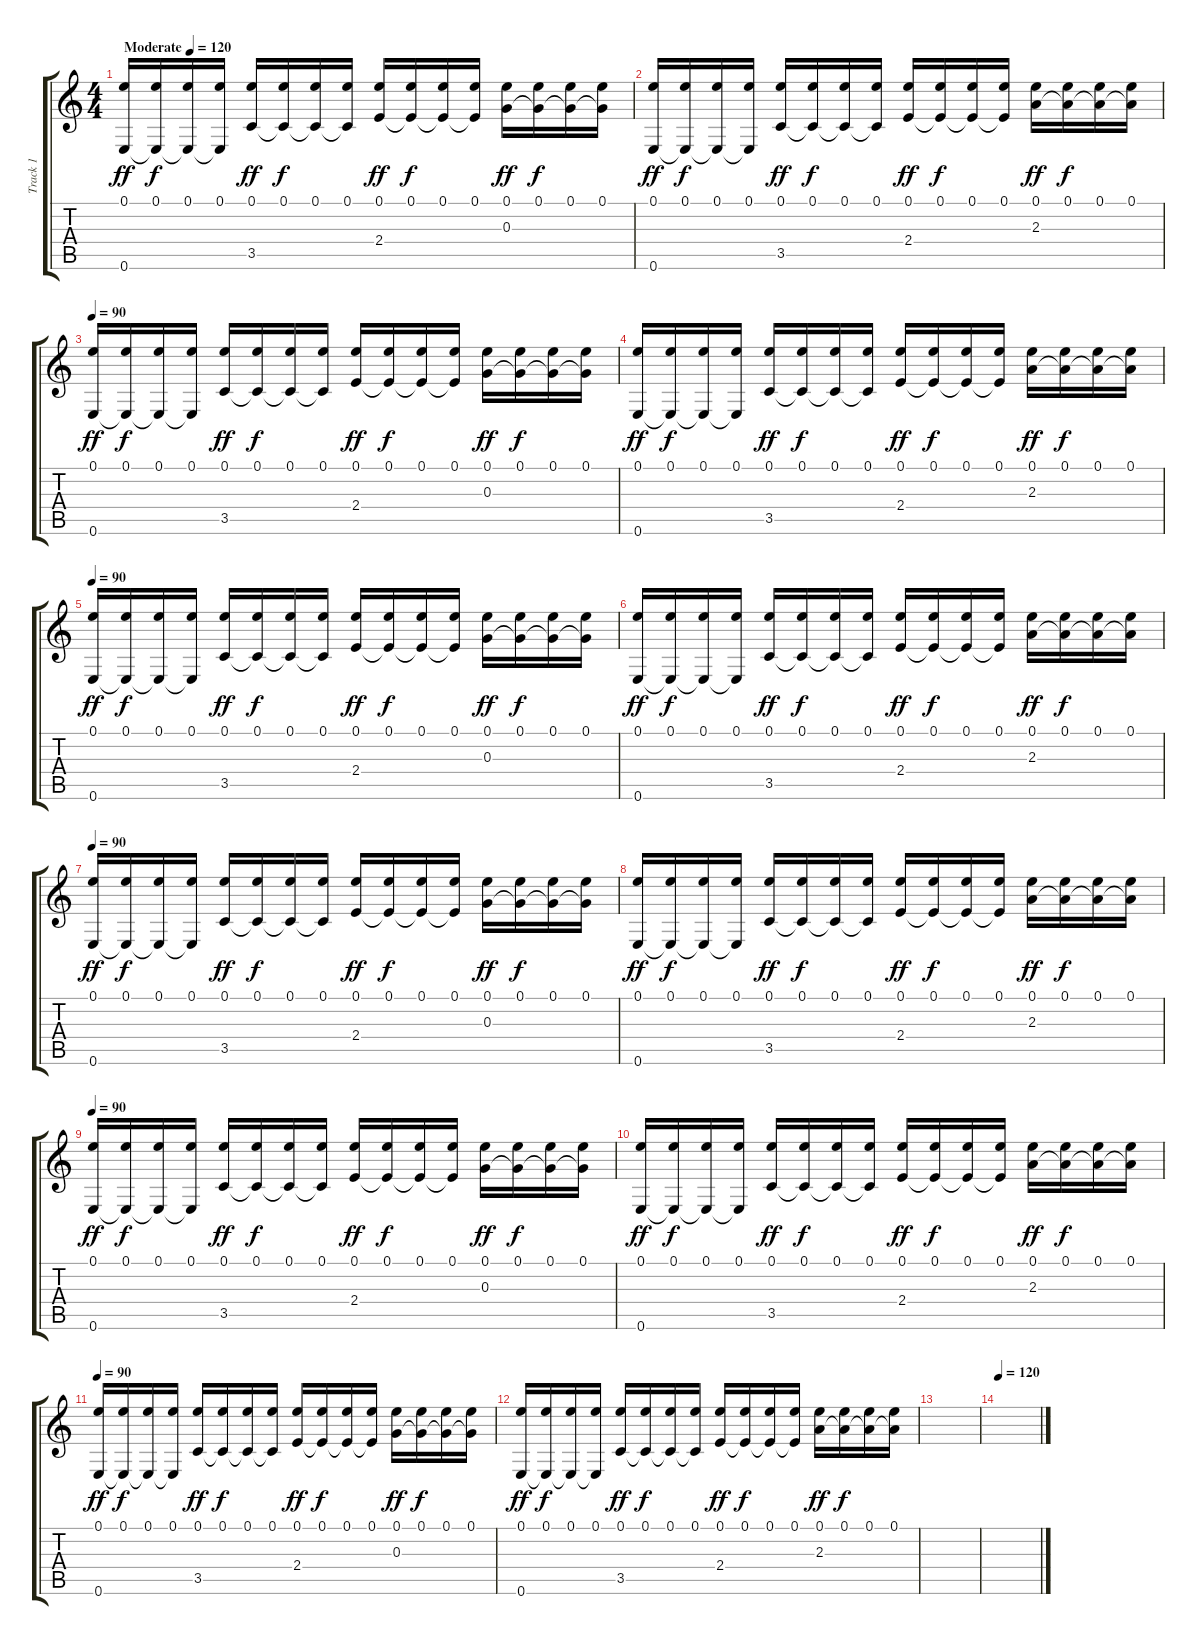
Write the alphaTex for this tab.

\track ("Track 1" "Track 1") {instrument acousticguitarsteel}
\staff {score tabs}
\tuning (E4 B3 G3 D3 A2 E2) {hide}
\ts (4 4)
\tempo (120 "Moderate")
\tempo 90
\tempo (120 "Moderate")
\clef g2
\ks c
(0.1 0.6).16{dy ff instrument acousticguitarsteel} (0.1 0.6{t}).16{dy f} (0.1 0.6{t}).16 (0.1 0.6{t}).16 (0.1 3.5).16{dy ff} (0.1 3.5{t}).16{dy f} (0.1 3.5{t}).16 (0.1 3.5{t}).16 (0.1 2.4).16{dy ff} (0.1 2.4{t}).16{dy f} (0.1 2.4{t}).16 (0.1 2.4{t}).16 (0.1 0.3).16{dy ff} (0.1 0.3{t}).16{dy f} (0.1 0.3{t}).16 (0.1 0.3{t}).16 |
(0.1 0.6).16{dy ff} (0.1 0.6{t}).16{dy f} (0.1 0.6{t}).16 (0.1 0.6{t}).16 (0.1 3.5).16{dy ff} (0.1 3.5{t}).16{dy f} (0.1 3.5{t}).16 (0.1 3.5{t}).16 (0.1 2.4).16{dy ff} (0.1 2.4{t}).16{dy f} (0.1 2.4{t}).16 (0.1 2.4{t}).16 (0.1 2.3).16{dy ff} (0.1 2.3{t}).16{dy f} (0.1 2.3{t}).16 (0.1 2.3{t}).16 |
\tempo 90
(0.1 0.6).16{dy ff} (0.1 0.6{t}).16{dy f} (0.1 0.6{t}).16 (0.1 0.6{t}).16 (0.1 3.5).16{dy ff} (0.1 3.5{t}).16{dy f} (0.1 3.5{t}).16 (0.1 3.5{t}).16 (0.1 2.4).16{dy ff} (0.1 2.4{t}).16{dy f} (0.1 2.4{t}).16 (0.1 2.4{t}).16 (0.1 0.3).16{dy ff} (0.1 0.3{t}).16{dy f} (0.1 0.3{t}).16 (0.1 0.3{t}).16 |
(0.1 0.6).16{dy ff} (0.1 0.6{t}).16{dy f} (0.1 0.6{t}).16 (0.1 0.6{t}).16 (0.1 3.5).16{dy ff} (0.1 3.5{t}).16{dy f} (0.1 3.5{t}).16 (0.1 3.5{t}).16 (0.1 2.4).16{dy ff} (0.1 2.4{t}).16{dy f} (0.1 2.4{t}).16 (0.1 2.4{t}).16 (0.1 2.3).16{dy ff} (0.1 2.3{t}).16{dy f} (0.1 2.3{t}).16 (0.1 2.3{t}).16 |
\tempo 90
(0.1 0.6).16{dy ff} (0.1 0.6{t}).16{dy f} (0.1 0.6{t}).16 (0.1 0.6{t}).16 (0.1 3.5).16{dy ff} (0.1 3.5{t}).16{dy f} (0.1 3.5{t}).16 (0.1 3.5{t}).16 (0.1 2.4).16{dy ff} (0.1 2.4{t}).16{dy f} (0.1 2.4{t}).16 (0.1 2.4{t}).16 (0.1 0.3).16{dy ff} (0.1 0.3{t}).16{dy f} (0.1 0.3{t}).16 (0.1 0.3{t}).16 |
(0.1 0.6).16{dy ff} (0.1 0.6{t}).16{dy f} (0.1 0.6{t}).16 (0.1 0.6{t}).16 (0.1 3.5).16{dy ff} (0.1 3.5{t}).16{dy f} (0.1 3.5{t}).16 (0.1 3.5{t}).16 (0.1 2.4).16{dy ff} (0.1 2.4{t}).16{dy f} (0.1 2.4{t}).16 (0.1 2.4{t}).16 (0.1 2.3).16{dy ff} (0.1 2.3{t}).16{dy f} (0.1 2.3{t}).16 (0.1 2.3{t}).16 |
\tempo 90
(0.1 0.6).16{dy ff} (0.1 0.6{t}).16{dy f} (0.1 0.6{t}).16 (0.1 0.6{t}).16 (0.1 3.5).16{dy ff} (0.1 3.5{t}).16{dy f} (0.1 3.5{t}).16 (0.1 3.5{t}).16 (0.1 2.4).16{dy ff} (0.1 2.4{t}).16{dy f} (0.1 2.4{t}).16 (0.1 2.4{t}).16 (0.1 0.3).16{dy ff} (0.1 0.3{t}).16{dy f} (0.1 0.3{t}).16 (0.1 0.3{t}).16 |
(0.1 0.6).16{dy ff} (0.1 0.6{t}).16{dy f} (0.1 0.6{t}).16 (0.1 0.6{t}).16 (0.1 3.5).16{dy ff} (0.1 3.5{t}).16{dy f} (0.1 3.5{t}).16 (0.1 3.5{t}).16 (0.1 2.4).16{dy ff} (0.1 2.4{t}).16{dy f} (0.1 2.4{t}).16 (0.1 2.4{t}).16 (0.1 2.3).16{dy ff} (0.1 2.3{t}).16{dy f} (0.1 2.3{t}).16 (0.1 2.3{t}).16 |
\tempo 90
(0.1 0.6).16{dy ff} (0.1 0.6{t}).16{dy f} (0.1 0.6{t}).16 (0.1 0.6{t}).16 (0.1 3.5).16{dy ff} (0.1 3.5{t}).16{dy f} (0.1 3.5{t}).16 (0.1 3.5{t}).16 (0.1 2.4).16{dy ff} (0.1 2.4{t}).16{dy f} (0.1 2.4{t}).16 (0.1 2.4{t}).16 (0.1 0.3).16{dy ff} (0.1 0.3{t}).16{dy f} (0.1 0.3{t}).16 (0.1 0.3{t}).16 |
(0.1 0.6).16{dy ff} (0.1 0.6{t}).16{dy f} (0.1 0.6{t}).16 (0.1 0.6{t}).16 (0.1 3.5).16{dy ff} (0.1 3.5{t}).16{dy f} (0.1 3.5{t}).16 (0.1 3.5{t}).16 (0.1 2.4).16{dy ff} (0.1 2.4{t}).16{dy f} (0.1 2.4{t}).16 (0.1 2.4{t}).16 (0.1 2.3).16{dy ff} (0.1 2.3{t}).16{dy f} (0.1 2.3{t}).16 (0.1 2.3{t}).16 |
\tempo 90
(0.1 0.6).16{dy ff} (0.1 0.6{t}).16{dy f} (0.1 0.6{t}).16 (0.1 0.6{t}).16 (0.1 3.5).16{dy ff} (0.1 3.5{t}).16{dy f} (0.1 3.5{t}).16 (0.1 3.5{t}).16 (0.1 2.4).16{dy ff} (0.1 2.4{t}).16{dy f} (0.1 2.4{t}).16 (0.1 2.4{t}).16 (0.1 0.3).16{dy ff} (0.1 0.3{t}).16{dy f} (0.1 0.3{t}).16 (0.1 0.3{t}).16 |
(0.1 0.6).16{dy ff} (0.1 0.6{t}).16{dy f} (0.1 0.6{t}).16 (0.1 0.6{t}).16 (0.1 3.5).16{dy ff} (0.1 3.5{t}).16{dy f} (0.1 3.5{t}).16 (0.1 3.5{t}).16 (0.1 2.4).16{dy ff} (0.1 2.4{t}).16{dy f} (0.1 2.4{t}).16 (0.1 2.4{t}).16 (0.1 2.3).16{dy ff} (0.1 2.3{t}).16{dy f} (0.1 2.3{t}).16 (0.1 2.3{t}).16 |
|
\tempo 120
